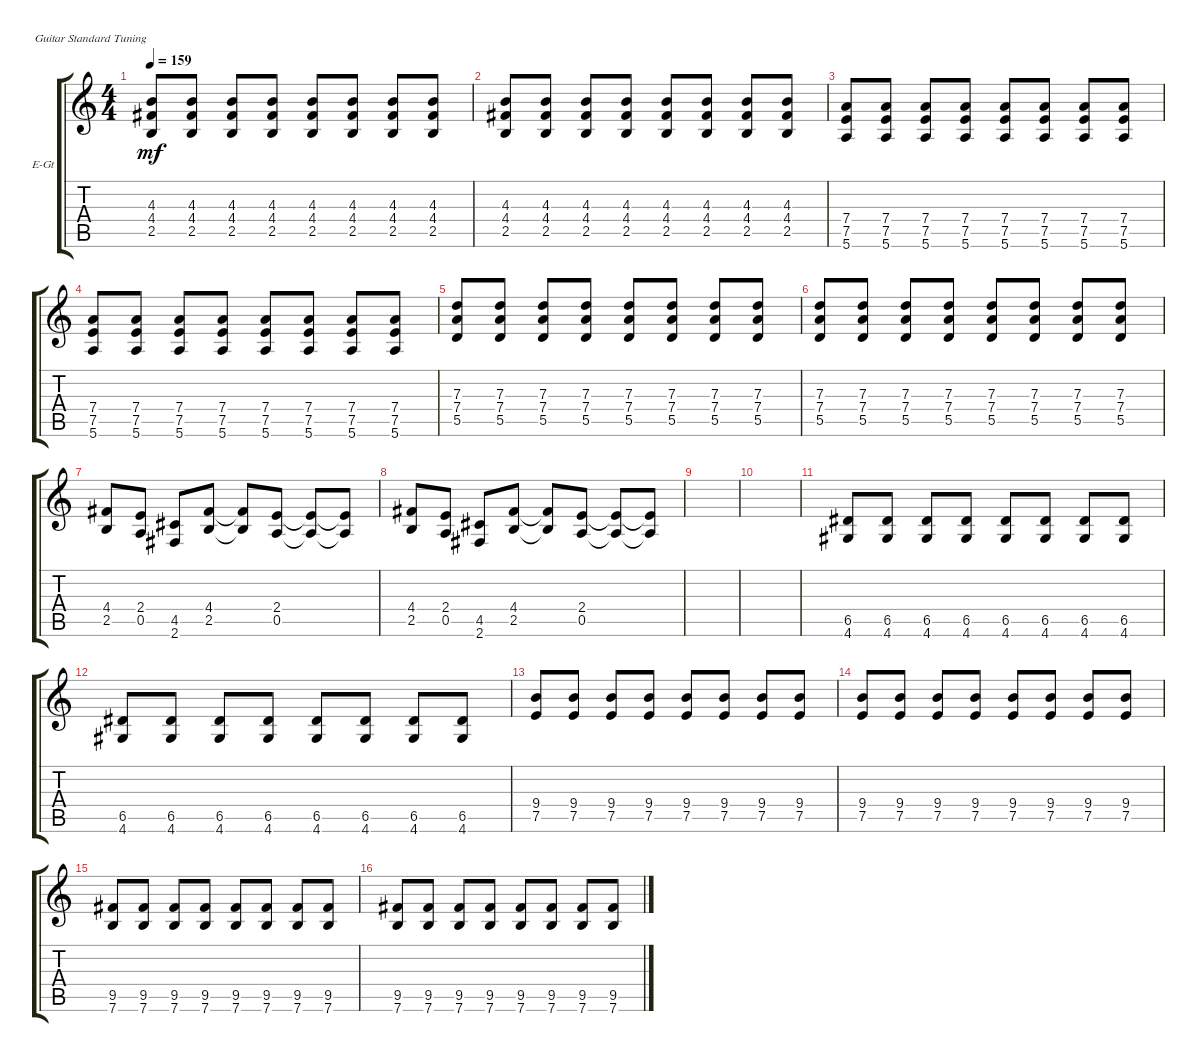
\defaultSystemsLayout 4
\bracketExtendMode groupsimilarinstruments
\firstSystemTrackNameOrientation horizontal
\otherSystemsTrackNameOrientation horizontal
\track ("Electric Guitar" "E-Gt") {instrument distortionguitar}
\staff {score tabs}
\tuning (E4 B3 G3 D3 A2 E2)
\ts (4 4)
\tempo 159
\clef g2
\ks c
(2.5 4.4 4.3).8{dy mf} (2.5 4.4 4.3).8 (2.5 4.4 4.3).8 (2.5 4.4 4.3).8 (2.5 4.4 4.3).8 (2.5 4.4 4.3).8 (2.5 4.4 4.3).8 (2.5 4.4 4.3).8 |
(2.5 4.4 4.3).8 (2.5 4.4 4.3).8 (2.5 4.4 4.3).8 (2.5 4.4 4.3).8 (2.5 4.4 4.3).8 (2.5 4.4 4.3).8 (2.5 4.4 4.3).8 (2.5 4.4 4.3).8 |
(5.6 7.5 7.4).8 (5.6 7.5 7.4).8 (5.6 7.5 7.4).8 (5.6 7.5 7.4).8 (5.6 7.5 7.4).8 (5.6 7.5 7.4).8 (5.6 7.5 7.4).8 (5.6 7.5 7.4).8 |
(5.6 7.5 7.4).8 (5.6 7.5 7.4).8 (5.6 7.5 7.4).8 (5.6 7.5 7.4).8 (5.6 7.5 7.4).8 (5.6 7.5 7.4).8 (5.6 7.5 7.4).8 (5.6 7.5 7.4).8 |
(5.5 7.4 7.3).8 (5.5 7.4 7.3).8 (5.5 7.4 7.3).8 (5.5 7.4 7.3).8 (5.5 7.4 7.3).8 (5.5 7.4 7.3).8 (5.5 7.4 7.3).8 (5.5 7.4 7.3).8 |
(5.5 7.4 7.3).8 (5.5 7.4 7.3).8 (5.5 7.4 7.3).8 (5.5 7.4 7.3).8 (5.5 7.4 7.3).8 (5.5 7.4 7.3).8 (5.5 7.4 7.3).8 (5.5 7.4 7.3).8 |
(2.5 4.4).8 (0.5 2.4).8 (2.6 4.5).8 (2.5 4.4).8 (4.4{t} 2.5{t}).8 (0.5 2.4).8 (0.5{t} 2.4{t}).8 (2.4{t} 0.5{t}).8 |
(2.5 4.4).8 (0.5 2.4).8 (2.6 4.5).8 (2.5 4.4).8 (4.4{t} 2.5{t}).8 (0.5 2.4).8 (0.5{t} 2.4{t}).8 (2.4{t} 0.5{t}).8 |
|
|
(4.6 6.5).8 (4.6 6.5).8 (4.6 6.5).8 (4.6 6.5).8 (4.6 6.5).8 (4.6 6.5).8 (4.6 6.5).8 (4.6 6.5).8 |
(4.6 6.5).8 (4.6 6.5).8 (4.6 6.5).8 (4.6 6.5).8 (4.6 6.5).8 (4.6 6.5).8 (4.6 6.5).8 (4.6 6.5).8 |
(7.5 9.4).8 (7.5 9.4).8 (7.5 9.4).8 (7.5 9.4).8 (7.5 9.4).8 (7.5 9.4).8 (7.5 9.4).8 (7.5 9.4).8 |
(7.5 9.4).8 (7.5 9.4).8 (7.5 9.4).8 (7.5 9.4).8 (7.5 9.4).8 (7.5 9.4).8 (7.5 9.4).8 (7.5 9.4).8 |
(7.6 9.5).8 (7.6 9.5).8 (7.6 9.5).8 (7.6 9.5).8 (7.6 9.5).8 (7.6 9.5).8 (7.6 9.5).8 (7.6 9.5).8 |
(7.6 9.5).8 (7.6 9.5).8 (7.6 9.5).8 (7.6 9.5).8 (7.6 9.5).8 (7.6 9.5).8 (7.6 9.5).8 (7.6 9.5).8
